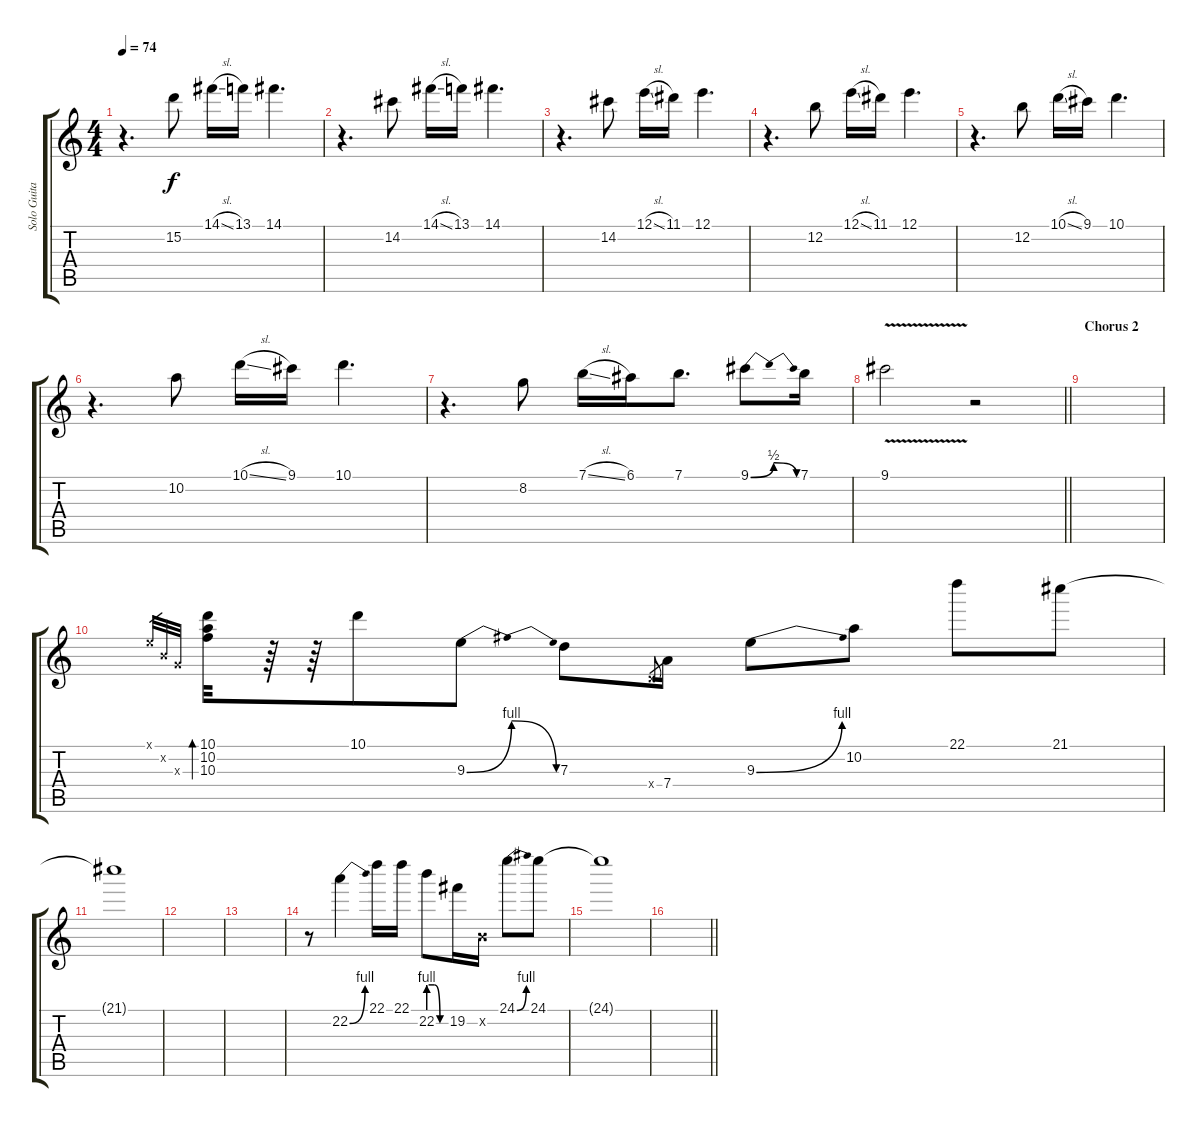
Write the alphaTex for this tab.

\track ("Solo Guitar #1" "Solo Guita") {instrument distortionguitar}
\staff {score tabs}
\tuning (E4 B3 G3 D3 A2 E2) {hide}
\ts (4 4)
\tempo 74
\clef g2
\ks c
r.4{d dy f volume 12} 15.2.8 14.1{sl}.16 13.1.16 14.1.4{d} |
r.4{d} 14.2.8 14.1{sl}.16 13.1.16 14.1.4{d} |
r.4{d} 14.2.8 12.1{sl}.16 11.1.16 12.1.4{d} |
r.4{d} 12.2.8 12.1{sl}.16 11.1.16 12.1.4{d} |
r.4{d} 12.2.8 10.1{sl}.16 9.1.16 10.1.4{d} |
r.4{d} 10.2.8 10.1{sl}.16 9.1.16 10.1.4{d} |
r.4{d} 8.2.8 7.1{sl}.16 6.1.16 7.1.8{d} 9.1{be (bendrelease 0 0 30 2 30 2 60 0)}.8 7.1.16 |
\barLineRight lightlight
9.1{v}.2 r.2 |
\section ("" "Chorus 2")
|
0.1{x}.32{gr} 0.2{x}.32{gr} 0.3{x}.32{gr} (10.1 10.2 10.3).32{bd 240 volume 16} r.64 r.64 10.1.8 9.3{be (bendrelease 0 0 30 4 30 4 60 0)}.8 7.3.8 0.4{x}.8{gr} 7.4.16 9.3{be (bend 0 0 60 4)}.8 10.2.8 22.1.8 21.1.8 |
21.1{t}.1{volume 0} |
|
|
r.8{volume 16} 22.2{be (bend 0 0 60 4)}.4 22.1.16 22.1.16 22.2{be (custom 0 4 20 4 40 0 60 0)}.8 19.2.16 0.2{x}.16 24.1{be (bend 0 0 60 4)}.8 24.1.8 |
24.1{t}.1{volume 0} |
\barLineRight lightlight
